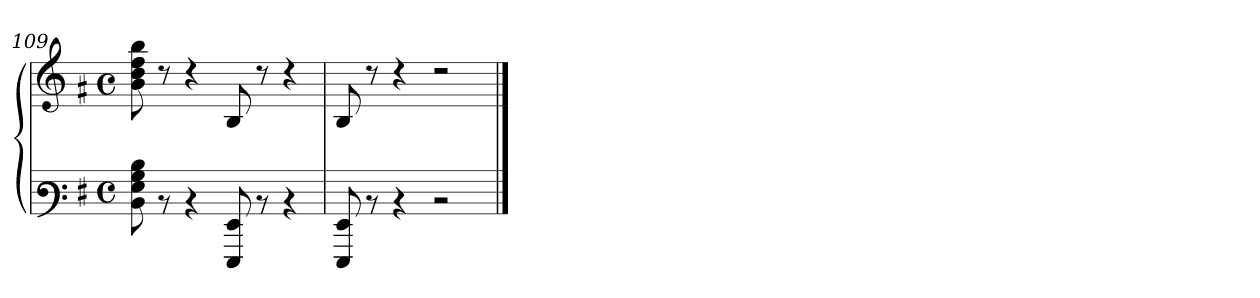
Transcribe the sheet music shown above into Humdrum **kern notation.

**kern	**kern
*part1	*part1
*staff2	*staff1
*clefF3	*clefG3
*k[f#]	*k[f#]
*M4/4	*M4/4
*met(c)	*met(c)
=109	=109
8D\ 8G\ 8B\ 8d\	8g\ 8b\ 8dd\ 8gg\
8rD	8rb
4rD	4rb
8GGG/ 8GG/	8G/
8rD	8rb
4rD	4rb
=110	=110
8GGG/ 8GG/	8G/
8rD	8rb
4rD	4rb
2rE	2rcc
==	==
*-	*-
